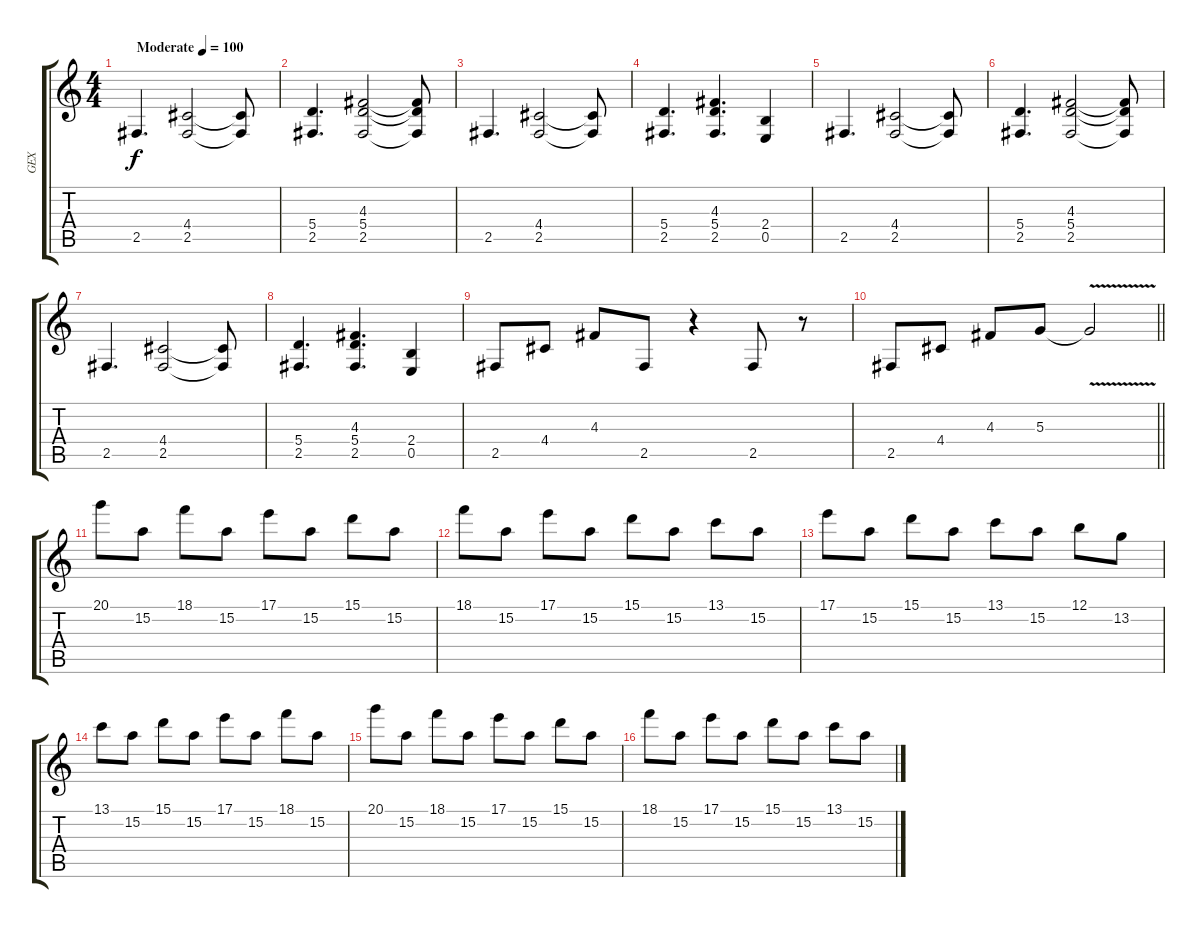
\track ("GEX" "GEX") {instrument distortionguitar}
\staff {score tabs}
\tuning (B3 Gb3 D3 A2 E2 B1) {hide}
\ts (4 4)
\tempo (100 "Moderate")
\clef g2
\ks c
2.5.4{d dy f instrument distortionguitar} (4.4 2.5).2 (4.4{t} 2.5{t}).8 |
(5.4 2.5).4{d} (4.3 5.4 2.5).2 (4.3{t} 5.4{t} 2.5{t}).8 |
2.5.4{d} (4.4 2.5).2 (4.4{t} 2.5{t}).8 |
(5.4 2.5).4{d} (4.3 5.4 2.5).4{d} (2.4 0.5).4 |
2.5.4{d} (4.4 2.5).2 (4.4{t} 2.5{t}).8 |
(5.4 2.5).4{d} (4.3 5.4 2.5).2 (4.3{t} 5.4{t} 2.5{t}).8 |
2.5.4{d} (4.4 2.5).2 (4.4{t} 2.5{t}).8 |
(5.4 2.5).4{d} (4.3 5.4 2.5).4{d} (2.4 0.5).4 |
2.5.8 4.4.8 4.3.8 2.5.8 r.4 2.5.8 r.8 |
\barLineRight lightlight
2.5.8 4.4.8 4.3.8 5.3.8 5.3{v t}.2 |
20.1.8 15.2.8 18.1.8 15.2.8 17.1.8 15.2.8 15.1.8 15.2.8 |
18.1.8 15.2.8 17.1.8 15.2.8 15.1.8 15.2.8 13.1.8 15.2.8 |
17.1.8 15.2.8 15.1.8 15.2.8 13.1.8 15.2.8 12.1.8 13.2.8 |
13.1.8 15.2.8 15.1.8 15.2.8 17.1.8 15.2.8 18.1.8 15.2.8 |
20.1.8 15.2.8 18.1.8 15.2.8 17.1.8 15.2.8 15.1.8 15.2.8 |
18.1.8 15.2.8 17.1.8 15.2.8 15.1.8 15.2.8 13.1.8 15.2.8
